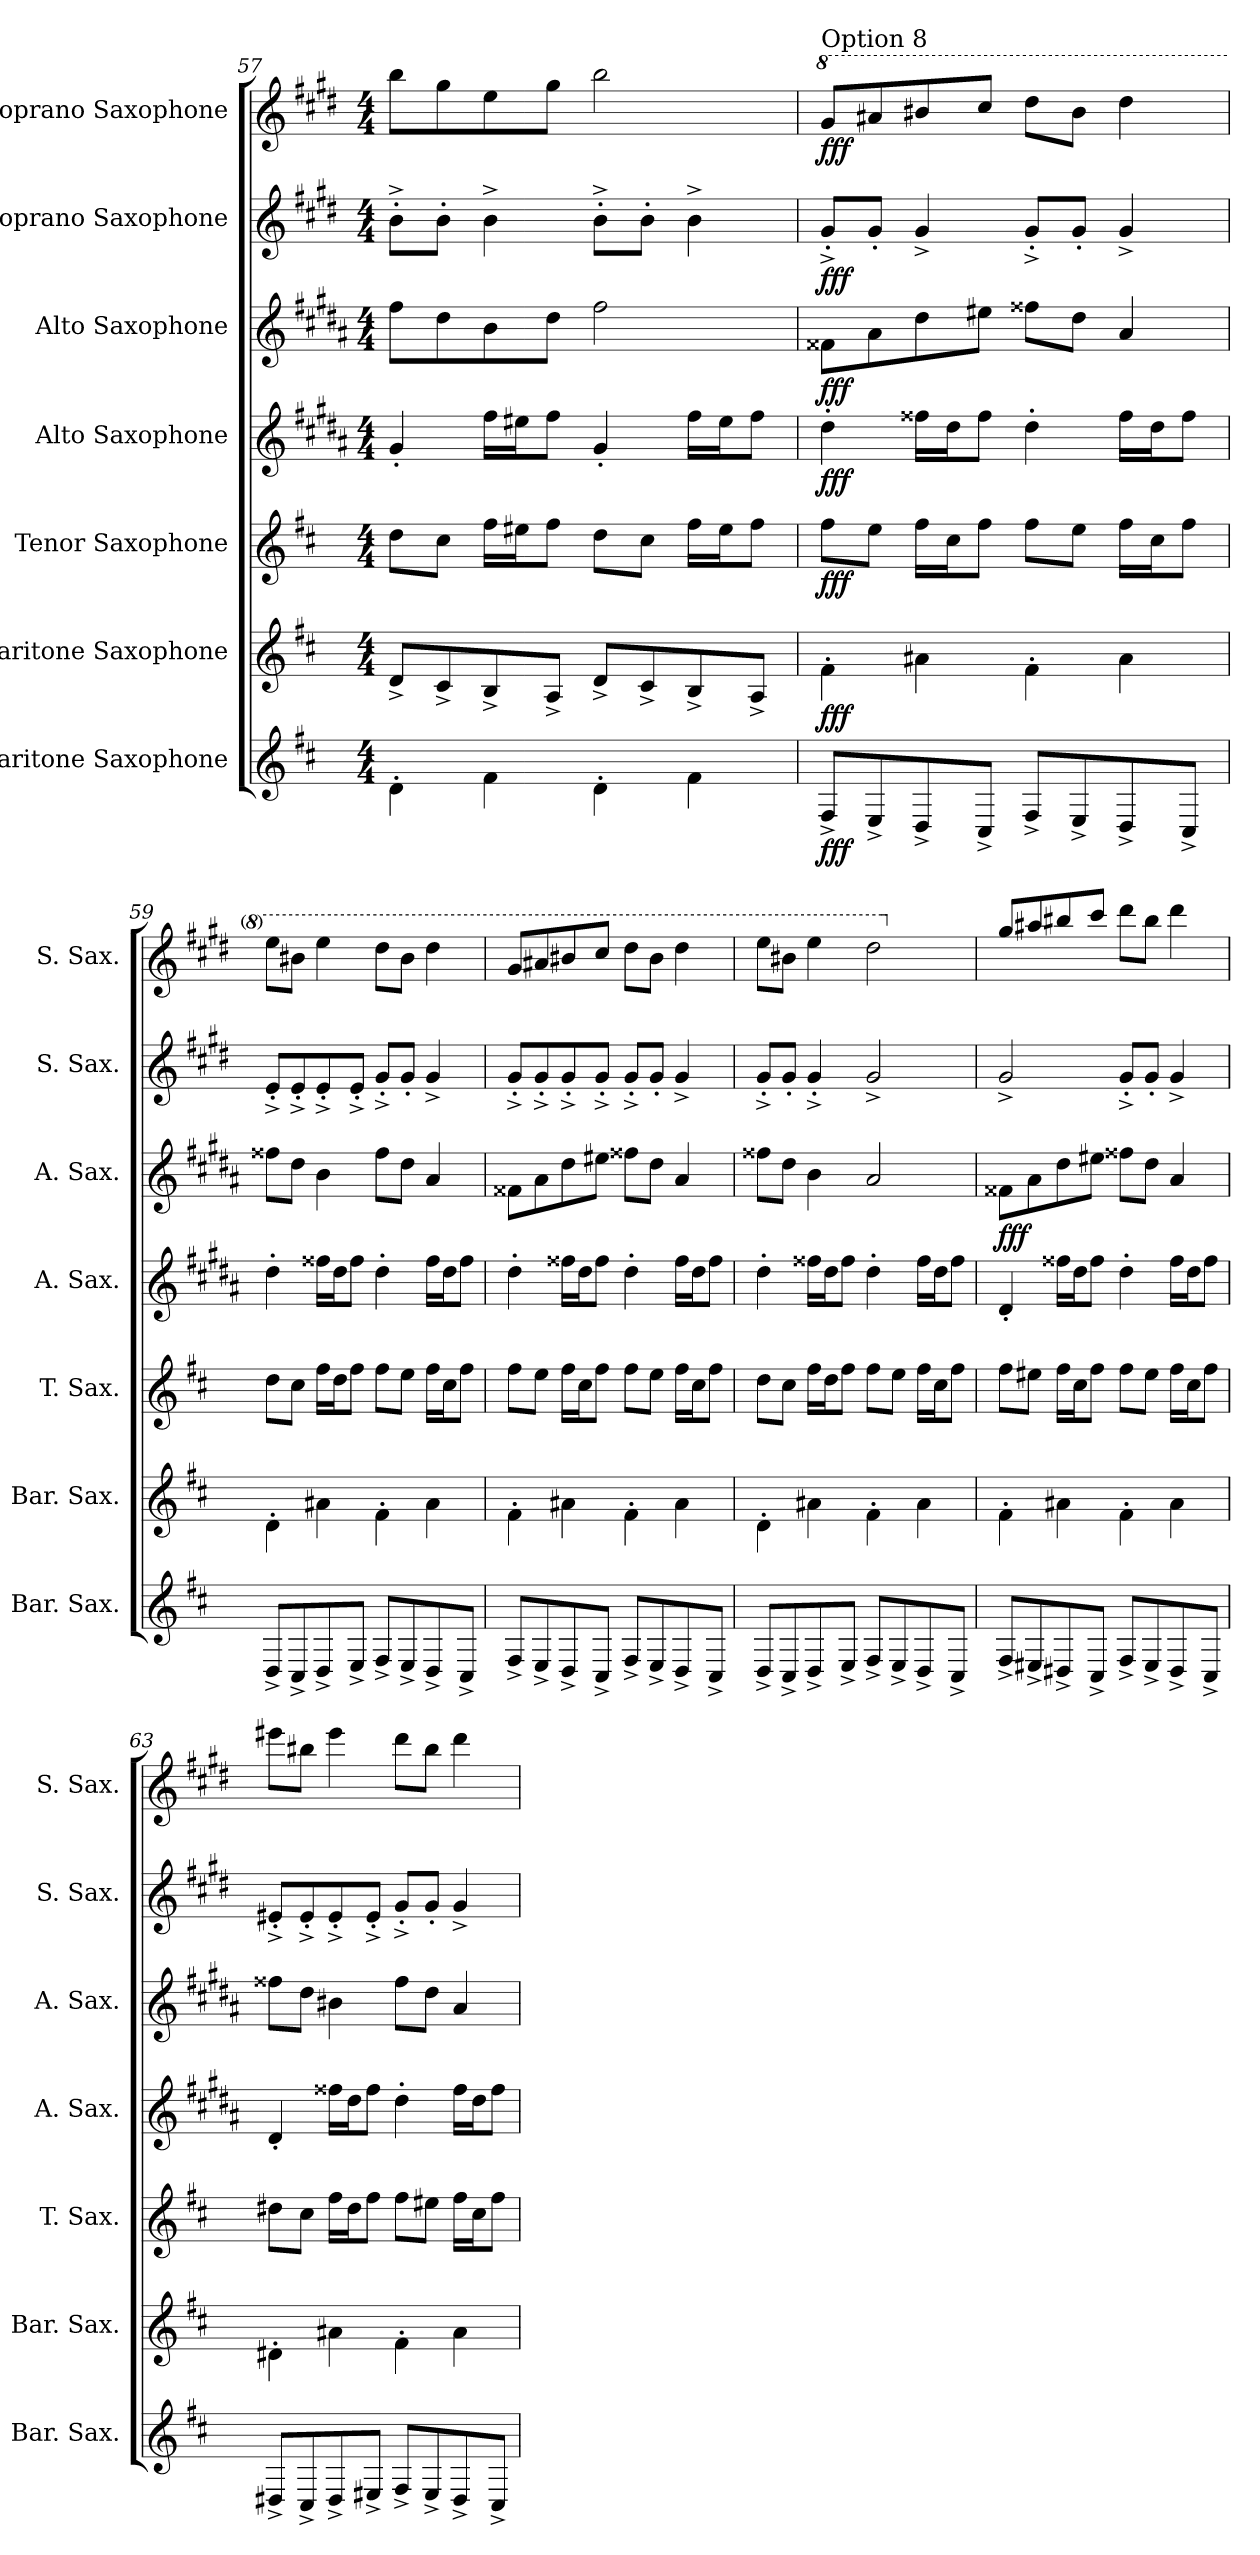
**kern	**dynam	**kern	**dynam	**kern	**dynam	**kern	**dynam	**kern	**dynam	**kern	**dynam	**kern	**dynam
*part7	*part7	*part6	*part6	*part5	*part5	*part4	*part4	*part3	*part3	*part2	*part2	*part1	*part1
*staff7	*staff7	*staff6	*staff6	*staff5	*staff5	*staff4	*staff4	*staff3	*staff3	*staff2	*staff2	*staff1	*staff1
*I"Baritone Saxophone	*	*I"Baritone Saxophone	*	*I"Tenor Saxophone	*	*I"Alto Saxophone	*	*I"Alto Saxophone	*	*I"Soprano Saxophone	*	*I"Soprano Saxophone	*
*I'Bar. Sax.	*	*I'Bar. Sax.	*	*I'T. Sax.	*	*I'A. Sax.	*	*I'A. Sax.	*	*I'S. Sax.	*	*I'S. Sax.	*
*clefG2	*	*clefG2	*	*clefG2	*	*clefG2	*	*clefG2	*	*clefG2	*	*clefG2	*
*ITrd12c21	*	*ITrd12c21	*	*ITrd8c14	*	*ITrd5c9	*	*ITrd5c9	*	*ITrd1c2	*	*ITrd1c2	*
*k[f#c#]	*	*k[f#c#]	*	*k[f#c#]	*	*k[f#c#]	*	*k[f#c#]	*	*k[f#c#]	*	*k[f#c#]	*
*M4/4	*	*M4/4	*	*M4/4	*	*M4/4	*	*M4/4	*	*M4/4	*	*M4/4	*
=57	=57	=57	=57	=57	=57	=57	=57	=57	=57	=57	=57	=57	=57
4D'\	.	8D^/L	.	8d\L	.	4B'/	.	8a\L	.	8a^'\L	.	8aa\L	.
.	.	8C#^/	.	8c#\J	.	.	.	8f#\	.	8a'\J	.	8ff#\	.
4F#\	.	8BB^/	.	16f#\LL	.	16a\LL	.	8d\	.	4a^\	.	8dd\	.
.	.	.	.	16e#X\J	.	16g#X\J	.	.	.	.	.	.	.
.	.	8AA^/J	.	8f#\J	.	8a\J	.	8f#\J	.	.	.	8ff#\J	.
4D'\	.	8D^/L	.	8d\L	.	4B'/	.	2a\	.	8a^'\L	.	2aa\	.
.	.	8C#^/	.	8c#\J	.	.	.	.	.	8a'\J	.	.	.
4F#\	.	8BB^/	.	16f#\LL	.	16a\LL	.	.	.	4a^\	.	.	.
.	.	.	.	16e#\J	.	16g#\J	.	.	.	.	.	.	.
.	.	8AA^/J	.	8f#\J	.	8a\J	.	.	.	.	.	.	.
=58	=58	=58	=58	=58	=58	=58	=58	=58	=58	=58	=58	=58	=58
*	*	*	*	*	*	*	*	*	*	*	*	*8va	*
*	*	*	*	*	*	*	*	*	*	*	*	*MM195	*
!	!	!	!	!	!	!	!	!	!	!	!	!LO:TX:a:t=Option 8	!
!	!LO:DY:b	!	!LO:DY:b	!	!LO:DY:b	!	!LO:DY:b	!	!LO:DY:b	!	!LO:DY:b	!	!LO:DY:b
8FF#^/L	fff	4F#'\	fff	8f#\L	fff	4f#'\	fff	8A#X\L	fff	8f#^'/L	fff	8ff#/L	fff
8EE^/	.	.	.	8e\J	.	.	.	8c#\	.	8f#'/J	.	8gg#X/	.
8DD^/	.	4A#X\	.	16f#\LL	.	16a#X\LL	.	8f#\	.	4f#^/	.	8aa#X/	.
.	.	.	.	16c#\J	.	16f#\J	.	.	.	.	.	.	.
8CC#^/J	.	.	.	8f#\J	.	8a#\J	.	8g#X\J	.	.	.	8bb/J	.
8FF#^/L	.	4F#'\	.	8f#\L	.	4f#'\	.	8a#X\L	.	8f#^'/L	.	8ccc#\L	.
8EE^/	.	.	.	8e\J	.	.	.	8f#\J	.	8f#'/J	.	8aa#\J	.
8DD^/	.	4A#\	.	16f#\LL	.	16a#\LL	.	4c#/	.	4f#^/	.	4ccc#\	.
.	.	.	.	16c#\J	.	16f#\J	.	.	.	.	.	.	.
8CC#^/J	.	.	.	8f#\J	.	8a#\J	.	.	.	.	.	.	.
!!LO:PB:g=z
=59	=59	=59	=59	=59	=59	=59	=59	=59	=59	=59	=59	=59	=59
8DD^/L	.	4D'\	.	8d\L	.	4f#'\	.	8a#X\L	.	8d^'/L	.	8ddd\L	.
8CC#^/	.	.	.	8c#\J	.	.	.	8f#\J	.	8d^'/	.	8aa#X\J	.
8DD^/	.	4A#X\	.	16f#\LL	.	16a#X\LL	.	4d\	.	8d^'/	.	4ddd\	.
.	.	.	.	16d\J	.	16f#\J	.	.	.	.	.	.	.
8EE^/J	.	.	.	8f#\J	.	8a#\J	.	.	.	8d^'/J	.	.	.
8FF#^/L	.	4F#'\	.	8f#\L	.	4f#'\	.	8a#\L	.	8f#^'/L	.	8ccc#\L	.
8EE^/	.	.	.	8e\J	.	.	.	8f#\J	.	8f#'/J	.	8aa#\J	.
8DD^/	.	4A#\	.	16f#\LL	.	16a#\LL	.	4c#/	.	4f#^/	.	4ccc#\	.
.	.	.	.	16c#\J	.	16f#\J	.	.	.	.	.	.	.
8CC#^/J	.	.	.	8f#\J	.	8a#\J	.	.	.	.	.	.	.
=60	=60	=60	=60	=60	=60	=60	=60	=60	=60	=60	=60	=60	=60
8FF#^/L	.	4F#'\	.	8f#\L	.	4f#'\	.	8A#X\L	.	8f#^'/L	.	8ff#/L	.
8EE^/	.	.	.	8e\J	.	.	.	8c#\	.	8f#^'/	.	8gg#X/	.
8DD^/	.	4A#X\	.	16f#\LL	.	16a#X\LL	.	8f#\	.	8f#^'/	.	8aa#X/	.
.	.	.	.	16c#\J	.	16f#\J	.	.	.	.	.	.	.
8CC#^/J	.	.	.	8f#\J	.	8a#\J	.	8g#X\J	.	8f#^'/J	.	8bb/J	.
8FF#^/L	.	4F#'\	.	8f#\L	.	4f#'\	.	8a#X\L	.	8f#^'/L	.	8ccc#\L	.
8EE^/	.	.	.	8e\J	.	.	.	8f#\J	.	8f#'/J	.	8aa#\J	.
8DD^/	.	4A#\	.	16f#\LL	.	16a#\LL	.	4c#/	.	4f#^/	.	4ccc#\	.
.	.	.	.	16c#\J	.	16f#\J	.	.	.	.	.	.	.
8CC#^/J	.	.	.	8f#\J	.	8a#\J	.	.	.	.	.	.	.
=61	=61	=61	=61	=61	=61	=61	=61	=61	=61	=61	=61	=61	=61
8DD^/L	.	4D'\	.	8d\L	.	4f#'\	.	8a#X\L	.	8f#^'/L	.	8ddd\L	.
8CC#^/	.	.	.	8c#\J	.	.	.	8f#\J	.	8f#'/J	.	8aa#X\J	.
8DD^/	.	4A#X\	.	16f#\LL	.	16a#X\LL	.	4d\	.	4f#^'/	.	4ddd\	.
.	.	.	.	16d\J	.	16f#\J	.	.	.	.	.	.	.
8EE^/J	.	.	.	8f#\J	.	8a#\J	.	.	.	.	.	.	.
8FF#^/L	.	4F#'\	.	8f#\L	.	4f#'\	.	2c#/	.	2f#^/	.	2ccc#\	.
8EE^/	.	.	.	8e\J	.	.	.	.	.	.	.	.	.
8DD^/	.	4A#\	.	16f#\LL	.	16a#\LL	.	.	.	.	.	.	.
.	.	.	.	16c#\J	.	16f#\J	.	.	.	.	.	.	.
8CC#^/J	.	.	.	8f#\J	.	8a#\J	.	.	.	.	.	.	.
!!LO:PB:g=z
=62	=62	=62	=62	=62	=62	=62	=62	=62	=62	=62	=62	=62	=62
*	*	*	*	*	*	*	*	*	*	*	*	*X8va	*
*	*	*	*	*	*	*	*	*	*	*	*	*MM205	*
!	!	!	!	!	!	!	!	!	!LO:DY:b	!	!	!	!
8FF#^/L	.	4F#'\	.	8f#\L	.	4F#'/	.	8A#X\L	fff	2f#^/	.	8ff#/L	.
8EE#X^/	.	.	.	8e#X\J	.	.	.	8c#\	.	.	.	8gg#X/	.
8DD#X^/	.	4A#X\	.	16f#\LL	.	16a#X\LL	.	8f#\	.	.	.	8aa#X/	.
.	.	.	.	16c#\J	.	16f#\J	.	.	.	.	.	.	.
8CC#^/J	.	.	.	8f#\J	.	8a#\J	.	8g#X\J	.	.	.	8bb/J	.
8FF#^/L	.	4F#'\	.	8f#\L	.	4f#'\	.	8a#X\L	.	8f#^'/L	.	8ccc#\L	.
8EE#^/	.	.	.	8e#\J	.	.	.	8f#\J	.	8f#'/J	.	8aa#\J	.
8DD#^/	.	4A#\	.	16f#\LL	.	16a#\LL	.	4c#/	.	4f#^/	.	4ccc#\	.
.	.	.	.	16c#\J	.	16f#\J	.	.	.	.	.	.	.
8CC#^/J	.	.	.	8f#\J	.	8a#\J	.	.	.	.	.	.	.
=63	=63	=63	=63	=63	=63	=63	=63	=63	=63	=63	=63	=63	=63
8DD#X^/L	.	4D#X'\	.	8d#X\L	.	4F#'/	.	8a#X\L	.	8d#X^'/L	.	8ddd#X\L	.
8CC#^/	.	.	.	8c#\J	.	.	.	8f#\J	.	8d#^'/	.	8aa#X\J	.
8DD#^/	.	4A#X\	.	16f#\LL	.	16a#X\LL	.	4d#X\	.	8d#^'/	.	4ddd#\	.
.	.	.	.	16d#\J	.	16f#\J	.	.	.	.	.	.	.
8EE#X^/J	.	.	.	8f#\J	.	8a#\J	.	.	.	8d#^'/J	.	.	.
8FF#^/L	.	4F#'\	.	8f#\L	.	4f#'\	.	8a#\L	.	8f#^'/L	.	8ccc#\L	.
8EE#^/	.	.	.	8e#X\J	.	.	.	8f#\J	.	8f#'/J	.	8aa#\J	.
8DD#^/	.	4A#\	.	16f#\LL	.	16a#\LL	.	4c#/	.	4f#^/	.	4ccc#\	.
.	.	.	.	16c#\J	.	16f#\J	.	.	.	.	.	.	.
8CC#^/J	.	.	.	8f#\J	.	8a#\J	.	.	.	.	.	.	.
=	=	=	=	=	=	=	=	=	=	=	=	=	=
*-	*-	*-	*-	*-	*-	*-	*-	*-	*-	*-	*-	*-	*-
